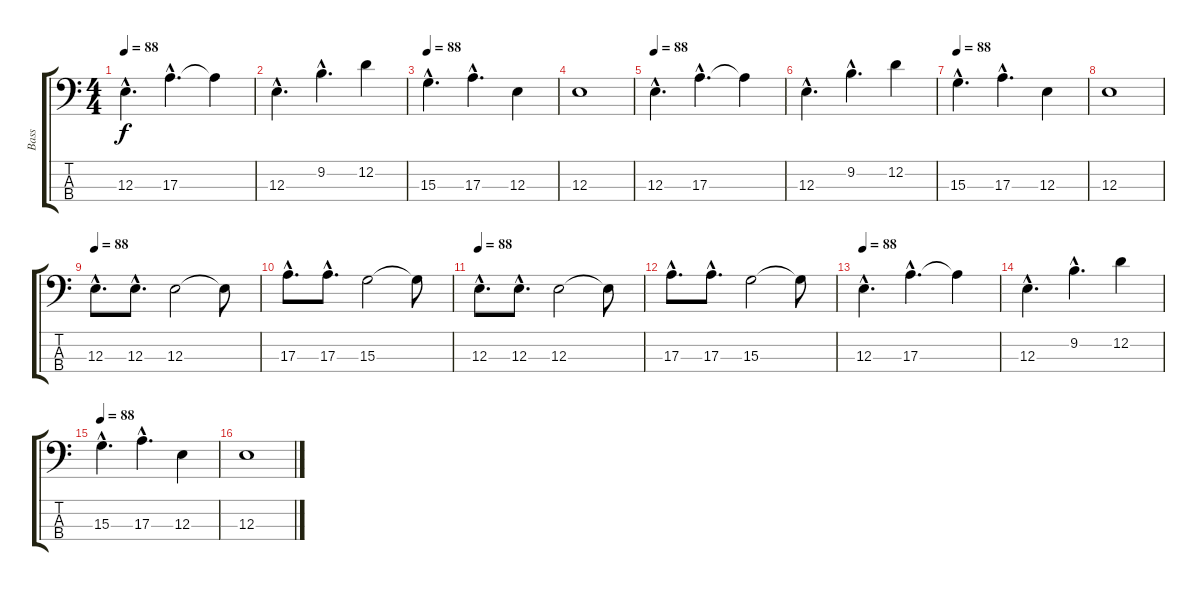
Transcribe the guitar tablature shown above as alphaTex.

\track ("Bass" "Bass") {instrument slapbass2}
\staff {score tabs}
\tuning (G2 D2 E1 B0) {hide}
\ts (4 4)
\tempo 88
\clef f4
\ks c
12.3{hac}.4{d dy f} 17.3{hac}.4{d} 17.3{t}.4 |
12.3{hac}.4{d} 9.2{hac}.4{d} 12.2.4 |
\tempo 88
15.3{hac}.4{d} 17.3{hac}.4{d} 12.3.4 |
12.3.1 |
\tempo 88
12.3{hac}.4{d} 17.3{hac}.4{d} 17.3{t}.4 |
12.3{hac}.4{d} 9.2{hac}.4{d} 12.2.4 |
\tempo 88
15.3{hac}.4{d} 17.3{hac}.4{d} 12.3.4 |
12.3.1 |
\tempo 88
12.3{hac}.8{d} 12.3{hac}.8{d} 12.3.2 12.3{t}.8 |
17.3{hac}.8{d} 17.3{hac}.8{d} 15.3.2 15.3{t}.8 |
\tempo 88
12.3{hac}.8{d} 12.3{hac}.8{d} 12.3.2 12.3{t}.8 |
17.3{hac}.8{d} 17.3{hac}.8{d} 15.3.2 15.3{t}.8 |
\tempo 88
12.3{hac}.4{d} 17.3{hac}.4{d} 17.3{t}.4 |
12.3{hac}.4{d} 9.2{hac}.4{d} 12.2.4 |
\tempo 88
15.3{hac}.4{d} 17.3{hac}.4{d} 12.3.4 |
12.3.1
